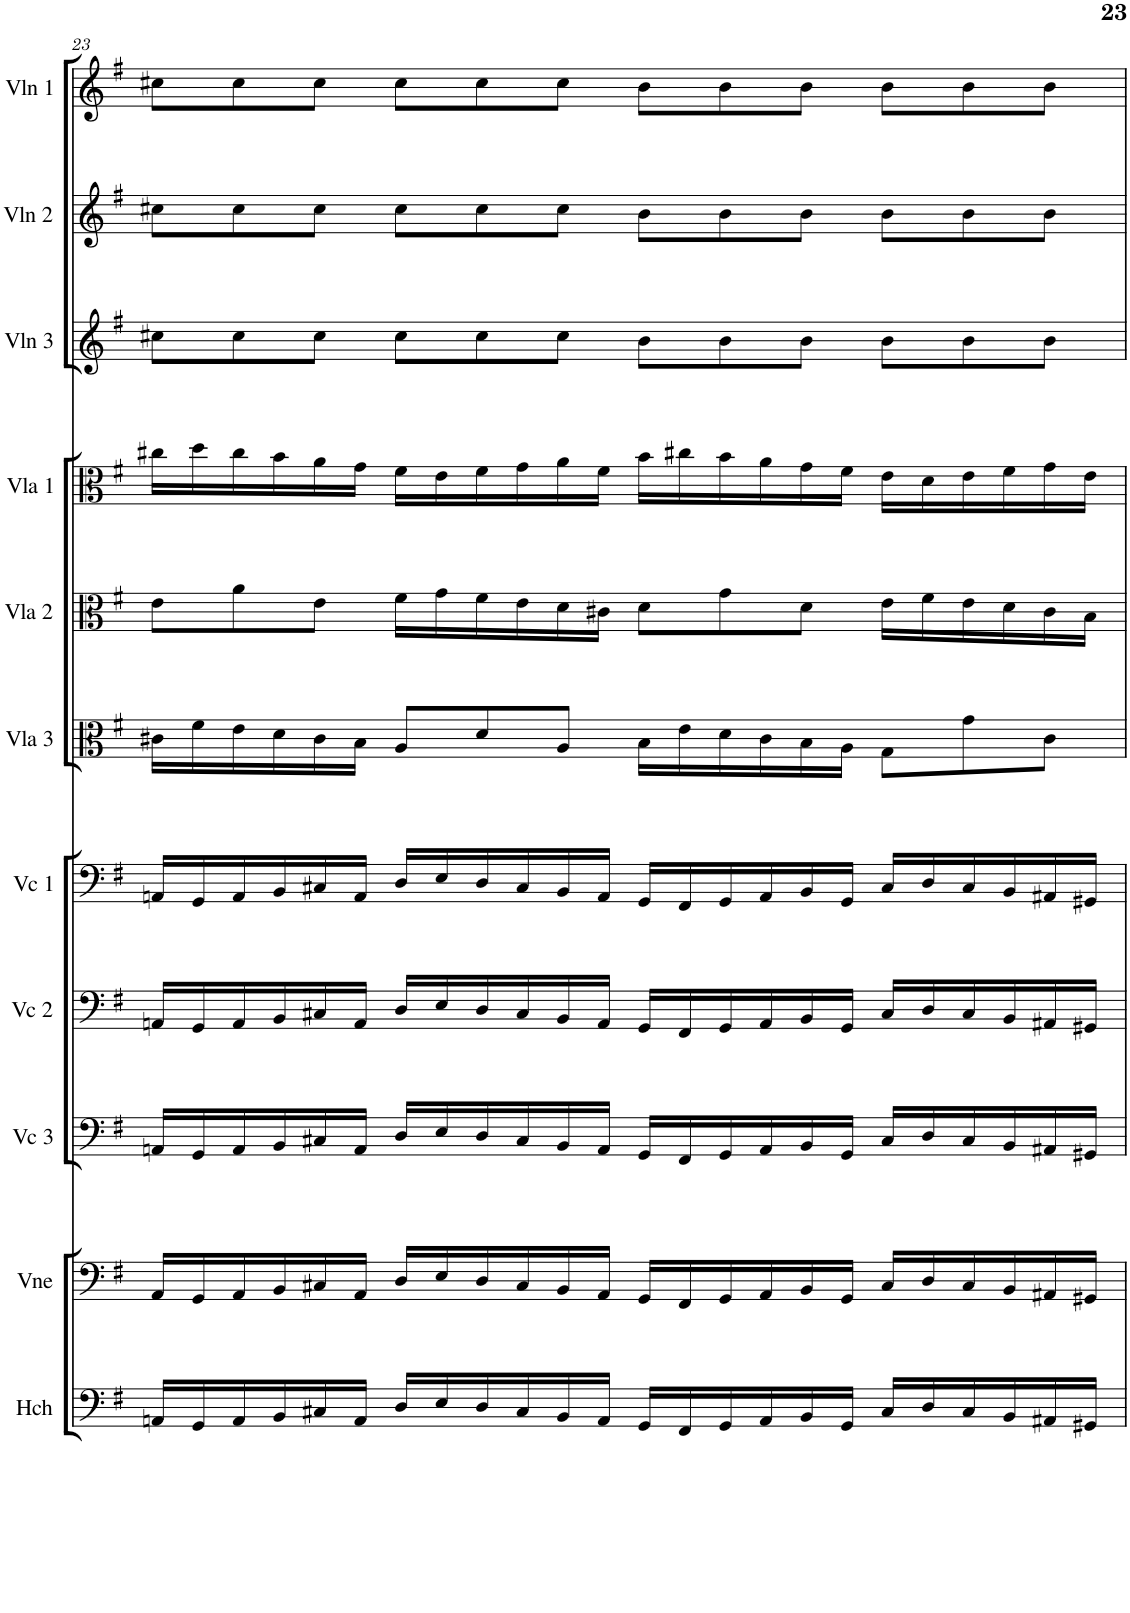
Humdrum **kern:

**kern	**kern	**kern	**kern	**kern	**kern	**kern	**kern	**kern	**kern	**kern
*part11	*part10	*part9	*part8	*part7	*part6	*part5	*part4	*part3	*part2	*part1
*staff11	*staff10	*staff9	*staff8	*staff7	*staff6	*staff5	*staff4	*staff3	*staff2	*staff1
*I"Harpsichord	*I"Violone	*I"Violoncello 3	*I"Violoncello 2	*I"Violoncello 1	*I"Viola 3	*I"Viola 2	*I"Viola 1	*I"Violin 3	*I"Violin 2	*I"Violin 1
*I'Hch	*I'Vne	*I'Vc 3	*I'Vc 2	*I'Vc 1	*I'Vla 3	*I'Vla 2	*I'Vla 1	*I'Vln 3	*I'Vln 2	*I'Vln 1
!!LO:PB:g=z
*clefF4	*clefF4	*clefF4	*clefF4	*clefF4	*clefC3	*clefC3	*clefC3	*clefG2	*clefG2	*clefG2
*	*Trd7c12	*	*	*	*	*	*	*	*	*
*k[f#]	*k[f#]	*k[f#]	*k[f#]	*k[f#]	*k[f#]	*k[f#]	*k[f#]	*k[f#]	*k[f#]	*k[f#]
*M12/8	*M12/8	*M12/8	*M12/8	*M12/8	*M12/8	*M12/8	*M12/8	*M12/8	*M12/8	*M12/8
=23	=23	=23	=23	=23	=23	=23	=23	=23	=23	=23
16AAn/LL	16AA/LL	16AAn/LL	16AAn/LL	16AAn/LL	16c#X\LL	8e\L	16cc#X\LL	8cc#X\L	8cc#X\L	8cc#X\L
16GG/	16GG/	16GG/	16GG/	16GG/	16f#\	.	16dd\	.	.	.
16AA/	16AA/	16AA/	16AA/	16AA/	16e\	8a\	16cc#\	8cc#\	8cc#\	8cc#\
16BB/	16BB/	16BB/	16BB/	16BB/	16d\	.	16b\	.	.	.
16C#X/	16C#X/	16C#X/	16C#X/	16C#X/	16c#\	8e\J	16a\	8cc#\J	8cc#\J	8cc#\J
16AA/JJ	16AA/JJ	16AA/JJ	16AA/JJ	16AA/JJ	16B\JJ	.	16g\JJ	.	.	.
16D/LL	16D/LL	16D/LL	16D/LL	16D/LL	8A/L	16f#\LL	16f#\LL	8cc#\L	8cc#\L	8cc#\L
16E/	16E/	16E/	16E/	16E/	.	16g\	16e\	.	.	.
16D/	16D/	16D/	16D/	16D/	8d/	16f#\	16f#\	8cc#\	8cc#\	8cc#\
16C#/	16C#/	16C#/	16C#/	16C#/	.	16e\	16g\	.	.	.
16BB/	16BB/	16BB/	16BB/	16BB/	8A/J	16d\	16a\	8cc#\J	8cc#\J	8cc#\J
16AA/JJ	16AA/JJ	16AA/JJ	16AA/JJ	16AA/JJ	.	16c#X\JJ	16f#\JJ	.	.	.
16GG/LL	16GG/LL	16GG/LL	16GG/LL	16GG/LL	16B\LL	8d\L	16b\LL	8b\L	8b\L	8b\L
16FF#/	16FF#/	16FF#/	16FF#/	16FF#/	16e\	.	16cc#X\	.	.	.
16GG/	16GG/	16GG/	16GG/	16GG/	16d\	8g\	16b\	8b\	8b\	8b\
16AA/	16AA/	16AA/	16AA/	16AA/	16c#\	.	16a\	.	.	.
16BB/	16BB/	16BB/	16BB/	16BB/	16B\	8d\J	16g\	8b\J	8b\J	8b\J
16GG/JJ	16GG/JJ	16GG/JJ	16GG/JJ	16GG/JJ	16A\JJ	.	16f#\JJ	.	.	.
16C#/LL	16C#/LL	16C#/LL	16C#/LL	16C#/LL	8G\L	16e\LL	16e\LL	8b\L	8b\L	8b\L
16D/	16D/	16D/	16D/	16D/	.	16f#\	16d\	.	.	.
16C#/	16C#/	16C#/	16C#/	16C#/	8g\	16e\	16e\	8b\	8b\	8b\
16BB/	16BB/	16BB/	16BB/	16BB/	.	16d\	16f#\	.	.	.
16AA#X/	16AA#X/	16AA#X/	16AA#X/	16AA#X/	8c#\J	16c#\	16g\	8b\J	8b\J	8b\J
16GG#X/JJ	16GG#X/JJ	16GG#X/JJ	16GG#X/JJ	16GG#X/JJ	.	16B\JJ	16e\JJ	.	.	.
=	=	=	=	=	=	=	=	=	=	=
*-	*-	*-	*-	*-	*-	*-	*-	*-	*-	*-
